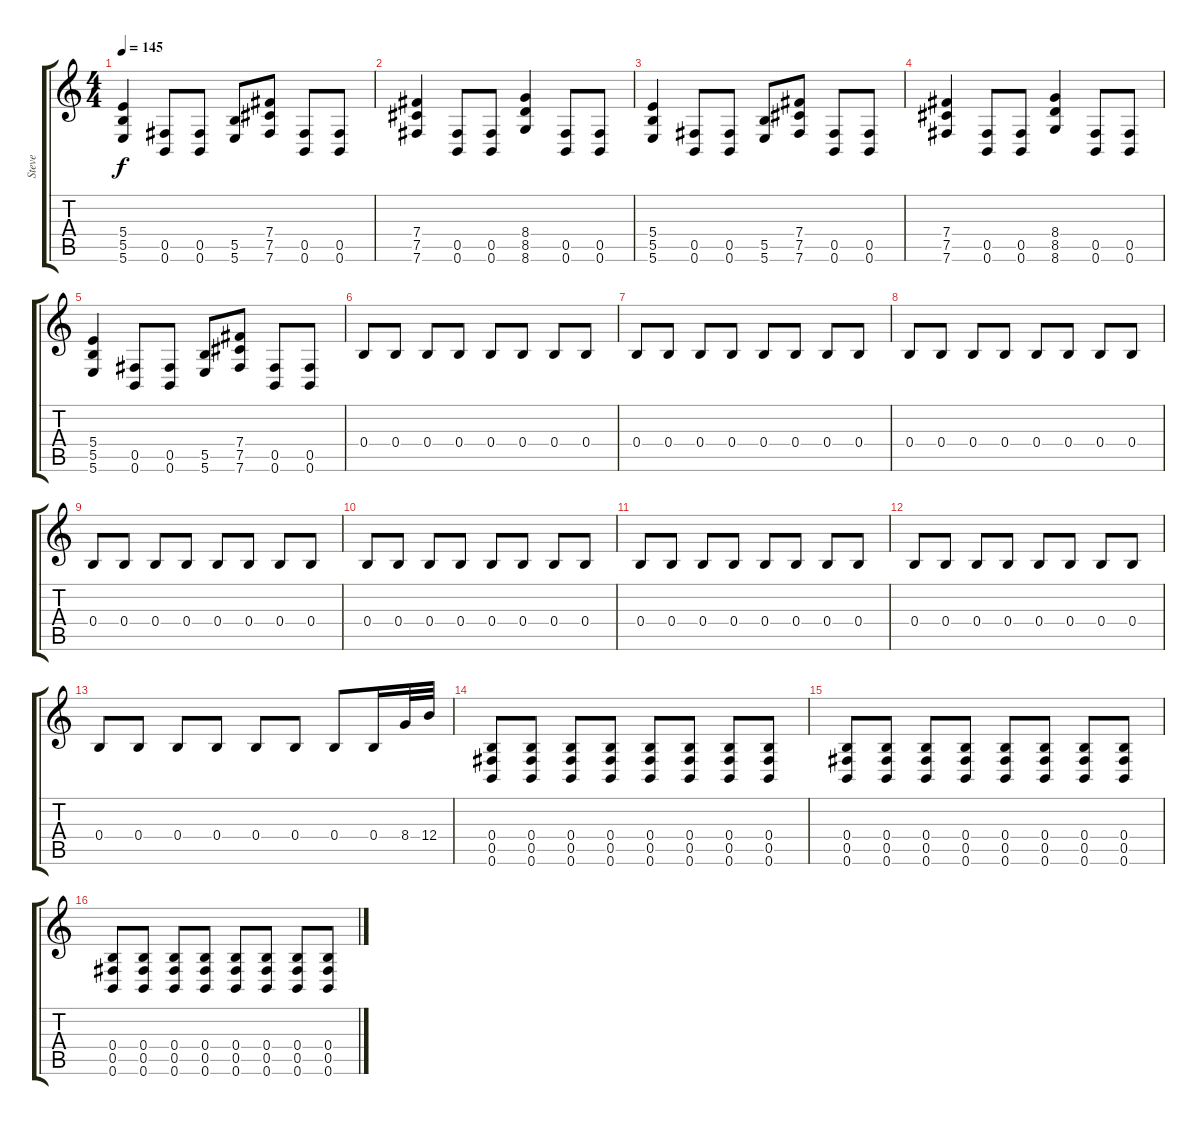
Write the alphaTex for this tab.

\track ("Steve" "Steve") {instrument distortionguitar}
\staff {score tabs}
\tuning (Db4 Ab3 E3 B2 Gb2 B1) {hide}
\ts (4 4)
\tempo 145
\clef g2
\ks c
(5.4 5.5 5.6).4{dy f} (0.5 0.6).8 (0.5 0.6).8 (5.5 5.6).8 (7.4 7.5 7.6).8 (0.5 0.6).8 (0.5 0.6).8 |
(7.4 7.5 7.6).4 (0.5 0.6).8 (0.5 0.6).8 (8.4 8.5 8.6).4 (0.5 0.6).8 (0.5 0.6).8 |
(5.4 5.5 5.6).4 (0.5 0.6).8 (0.5 0.6).8 (5.5 5.6).8 (7.4 7.5 7.6).8 (0.5 0.6).8 (0.5 0.6).8 |
(7.4 7.5 7.6).4 (0.5 0.6).8 (0.5 0.6).8 (8.4 8.5 8.6).4 (0.5 0.6).8 (0.5 0.6).8 |
(5.4 5.5 5.6).4 (0.5 0.6).8 (0.5 0.6).8 (5.5 5.6).8 (7.4 7.5 7.6).8 (0.5 0.6).8 (0.5 0.6).8 |
0.4.8{instrument electricguitarclean} 0.4.8 0.4.8 0.4.8 0.4.8 0.4.8 0.4.8 0.4.8 |
0.4.8 0.4.8 0.4.8 0.4.8 0.4.8 0.4.8 0.4.8 0.4.8 |
0.4.8 0.4.8 0.4.8 0.4.8 0.4.8 0.4.8 0.4.8 0.4.8 |
0.4.8 0.4.8 0.4.8 0.4.8 0.4.8 0.4.8 0.4.8 0.4.8 |
0.4.8 0.4.8 0.4.8 0.4.8 0.4.8 0.4.8 0.4.8 0.4.8 |
0.4.8 0.4.8 0.4.8 0.4.8 0.4.8 0.4.8 0.4.8 0.4.8 |
0.4.8 0.4.8 0.4.8 0.4.8 0.4.8 0.4.8 0.4.8 0.4.8 |
0.4.8 0.4.8 0.4.8 0.4.8 0.4.8 0.4.8 0.4.8 0.4.16 8.4.32 12.4.32 |
(0.4 0.5 0.6).8 (0.4 0.5 0.6).8 (0.4 0.5 0.6).8 (0.4 0.5 0.6).8 (0.4 0.5 0.6).8 (0.4 0.5 0.6).8 (0.4 0.5 0.6).8 (0.4 0.5 0.6).8 |
(0.4 0.5 0.6).8 (0.4 0.5 0.6).8 (0.4 0.5 0.6).8 (0.4 0.5 0.6).8 (0.4 0.5 0.6).8 (0.4 0.5 0.6).8 (0.4 0.5 0.6).8 (0.4 0.5 0.6).8 |
(0.4 0.5 0.6).8 (0.4 0.5 0.6).8 (0.4 0.5 0.6).8 (0.4 0.5 0.6).8 (0.4 0.5 0.6).8 (0.4 0.5 0.6).8 (0.4 0.5 0.6).8 (0.4 0.5 0.6).8
